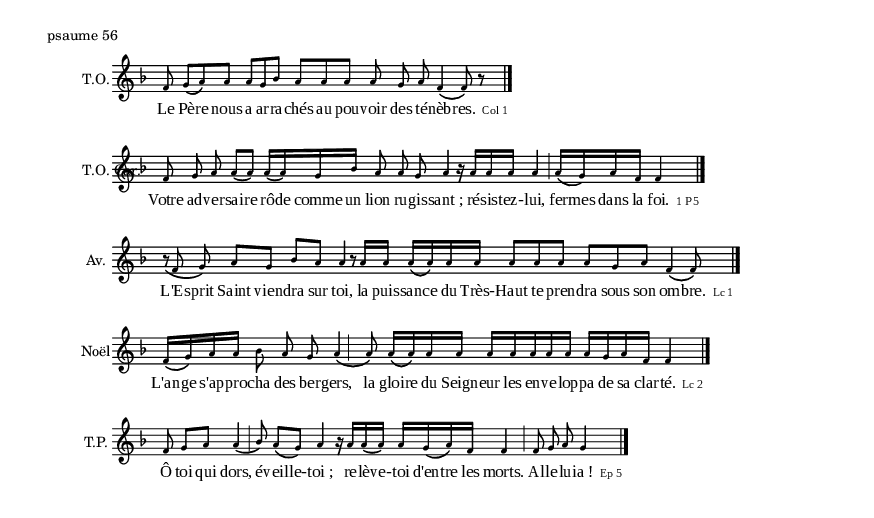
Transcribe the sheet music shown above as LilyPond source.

\version "2.10.0"
\include "definitions.ly"


\markup { psaume 56}
\relative a' { 
	\new Staff {
		\cadenzaOn	\key f \major
		\set Staff.instrumentName = \markup{ \center-align { T.O. } }
		f8 \times 2/3 { g[\( a\) a] } 
		\times 2/3 { a[  g bes] }  \times 2/3 { a[ a a] } 
		\times 2/3 { a8 g a }
		f4\( f8\) r
		\endBar
	}
	\addlyrics {
		Le Pè -- re nous a ar -- ra -- chés au pou -- voir des té -- nèb -- res.
		\markup { \citation #"Col 1" }
	}
}


\relative a' { 
	\new Staff {
		\cadenzaOn 		\key f \major
		\set Staff.instrumentName = \markup{ \center-align { T.O. Car. } }
		\times 2/3 { f8 g a }
		a[\( a\)]
		a16[\( a\) g bes]
		\times 2/3 { a8 a g }
		a4
		r16 a[ a a]
		a4
		\cesure 
		a16[\( g\) a f]
		f4
		\endBar
	}
	\addlyrics {
		 Votre ad -- ver -- sai -- re rô -- de comme un lion ru -- gis -- "sant ;" ré -- sis -- tez- -- lui, fer -- mes dans la foi.
		\markup { \citation #"1 P 5" }
	}
}



\relative a' { 
	\new Staff {
		\cadenzaOn 		\key f \major
		\set Staff.instrumentName = \markup{ \center-align { Av. } }
		\times 2/3 { r8_\( f g\) }
		a[ g] bes[ a] a4  
r8  a16[ a]  a16[\( a\) a a]
	\times 2/3 { a8[ a a] }
	\times 2/3 { a[ g a] }
		\times 2/3 { f4\( f8\) }
		\endBar
	}
	\addlyrics {
		 L'Es -- prit Saint vien -- dra sur toi, la puis -- san -- ce du Très- -- Haut te pren -- dra sous son om -- bre.
		\markup { \citation #"Lc 1" }
	}
}



\relative a' { 
	\new Staff {
		\cadenzaOn	\key f \major
		\set Staff.instrumentName = \markup{ \center-align { Noël } }
		f16[\( g\) a a]
		\times 2/3 { bes8 a g }
		\times 2/3 { a4\(\cesure\pespace  a8\) }
		a16[\( a\) a a]
		\times 2/5 {a16[a a a a]}
		a16[ g a f]
		f4
		
		\endBar
	}
	\addlyrics {
		L'an -- ge s'ap -- pro -- cha des ber -- gers, la gloi -- re du Seign -- eur les en -- ve -- lop -- pa de sa clar -- té.
		\markup { \citation #"Lc 2" }
	}
}



\relative a' { 
	\new Staff {
		\cadenzaOn 		\key f \major
		\set Staff.instrumentName = \markup{ \center-align { T.P. } }
		f8
		g[ a]
		\override Stem #'neutral-direction = #up
		\times 2/3 { a4\( \cesure  bes8\) }
		a[\( g\)]
		a4
		\espace
		r16 a[ a\( a\)]
		a16[ g\( a\) f]
		f4
		\cesureall
		\times 2/3 { f8 g a }
		g4
		\endBar
	}
	\addlyrics {
		 Ô toi qui dors, é -- veil -- le- -- "toi ;" re -- lè -- ve- -- toi d'en -- tre les morts. Al -- le -- lu -- "ia !"
		\markup { \citation #"Ep 5" }
	}
}


